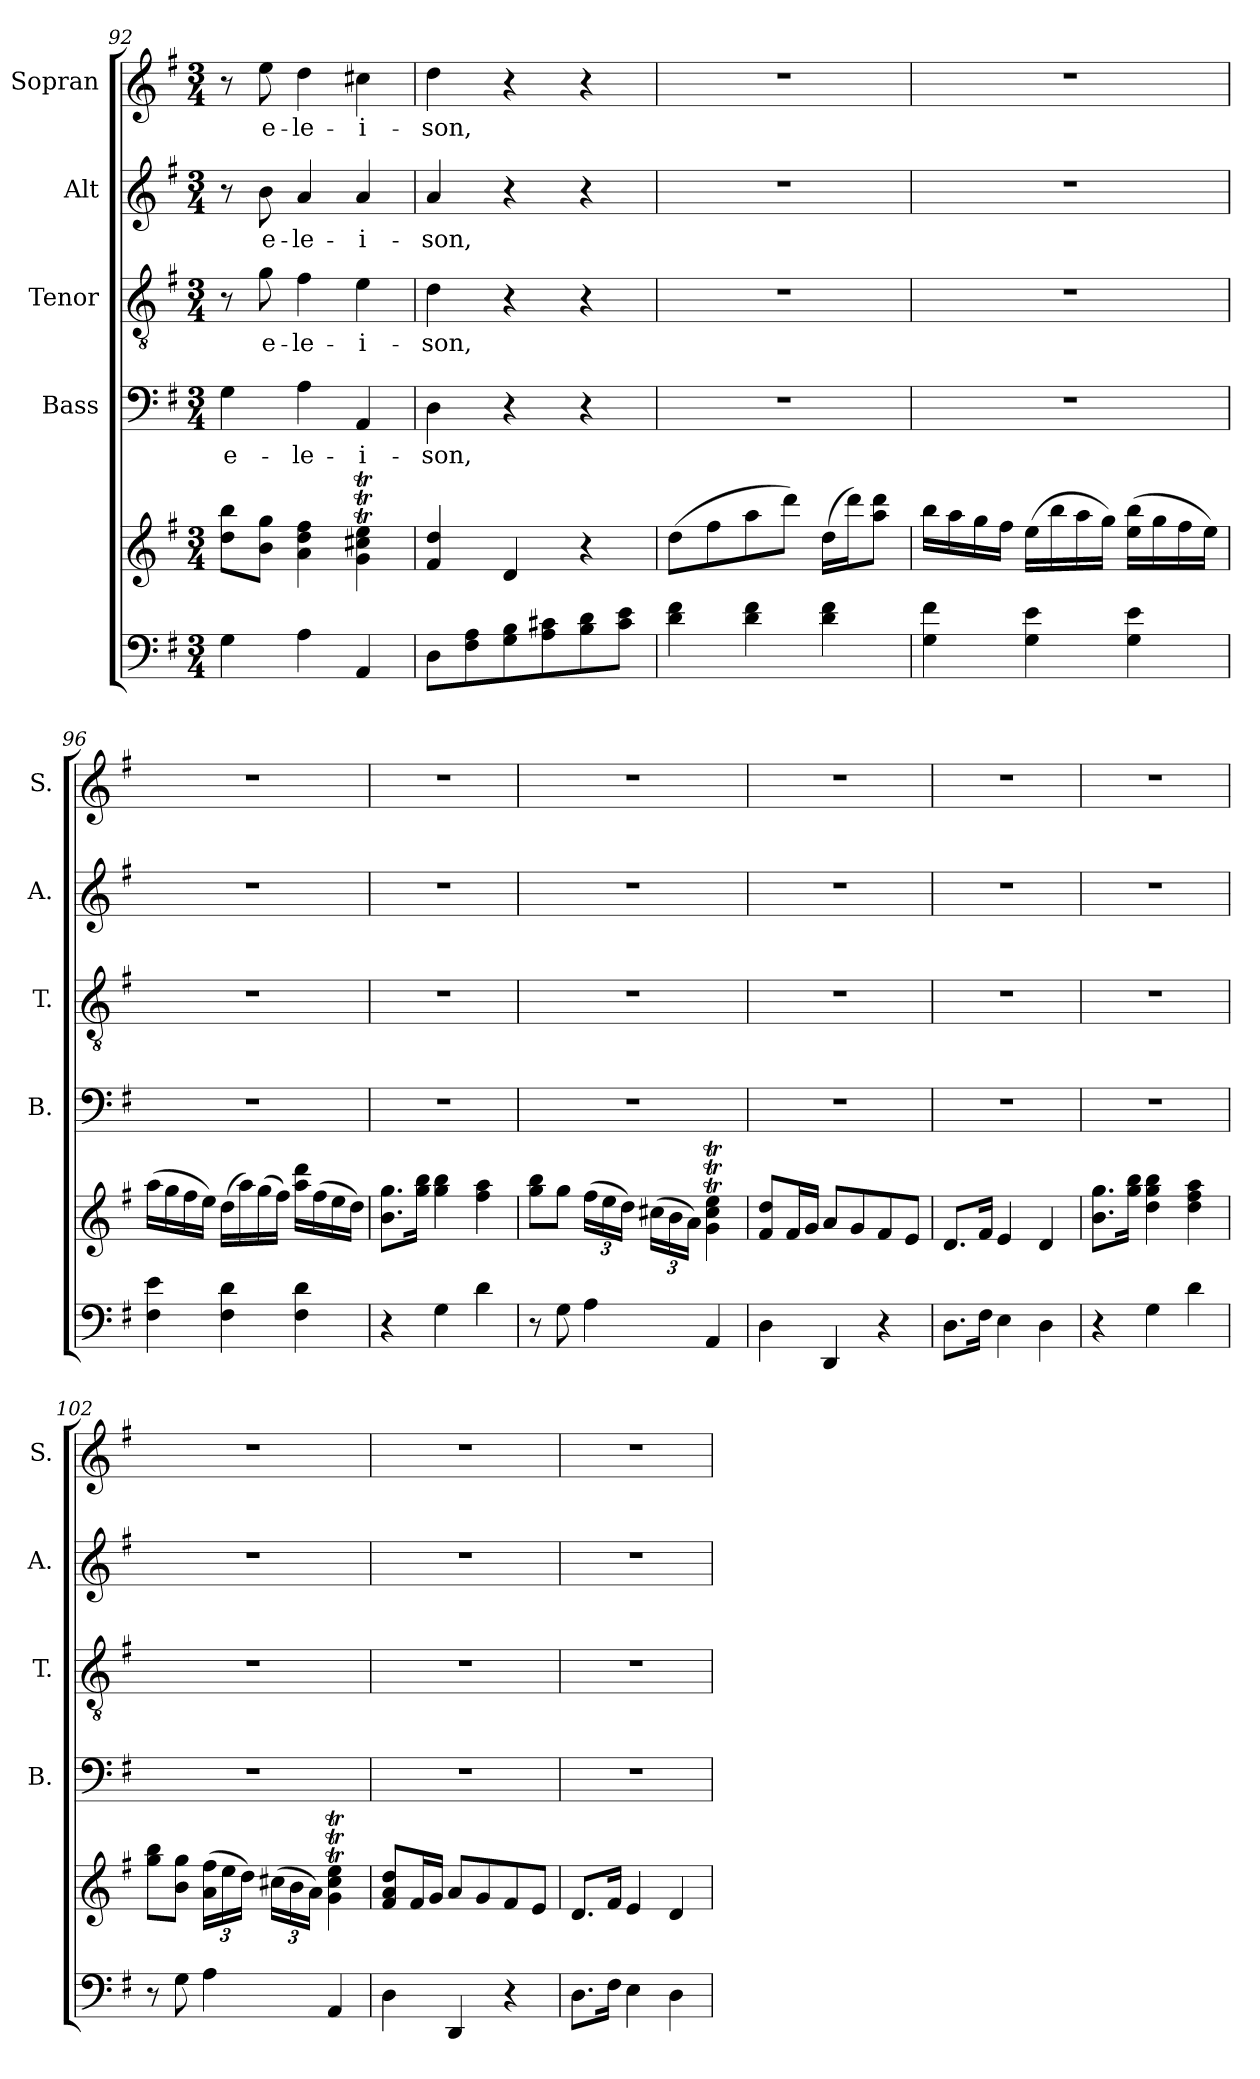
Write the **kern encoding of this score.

**kern	**kern	**kern	**text	**kern	**text	**kern	**text	**kern	**text
*part5	*part5	*part4	*part4	*part3	*part3	*part2	*part2	*part1	*part1
*staff6	*staff5	*staff4	*staff4	*staff3	*staff3	*staff2	*staff2	*staff1	*staff1
*	*	*I"Bass	*	*I"Tenor	*	*I"Alt	*	*I"Sopran	*
*	*	*I'B.	*	*I'T.	*	*I'A.	*	*I'S.	*
!!LO:LB:g=z
*clefF4	*clefG2	*clefF4	*	*clefGv2	*	*clefG2	*	*clefG2	*
*k[f#]	*k[f#]	*k[f#]	*	*k[f#]	*	*k[f#]	*	*k[f#]	*
*G:	*G:	*G:	*	*G:	*	*G:	*	*G:	*
*M3/4	*M3/4	*M3/4	*	*M3/4	*	*M3/4	*	*M3/4	*
=92	=92	=92	=92	=92	=92	=92	=92	=92	=92
!	!	!	!LO:LY:b	!	!	!	!	!	!
4G\	8dd\ 8bb\L	4G\	e-	8r	.	8r	.	8r	.
!	!	!	!	!	!LO:LY:b	!	!LO:LY:b	!	!LO:LY:b
.	8b\ 8gg\J	.	.	8g\	e-	8b\	e-	8ee\	e-
!	!	!	!LO:LY:b	!	!LO:LY:b	!	!LO:LY:b	!	!LO:LY:b
4A\	4a\ 4dd\ 4ff#\	4A\	-le-	4f#\	-le-	4a/	-le-	4dd\	-le-
!	!	!	!LO:LY:b	!	!LO:LY:b	!	!LO:LY:b	!	!LO:LY:b
4AA/	4g\T 4cc#X\T 4ee\T	4AA/	-i-	4e\	-i-	4a/	-i-	4cc#X\	-i-
=93	=93	=93	=93	=93	=93	=93	=93	=93	=93
!	!	!	!LO:LY:b	!	!LO:LY:b	!	!LO:LY:b	!	!LO:LY:b
8D\L	4f#/ 4dd/	4D\	-son,	4d\	-son,	4a/	-son,	4dd\	-son,
8F#\ 8A\	.	.	.	.	.	.	.	.	.
8G\ 8B\	4d/	4r	.	4r	.	4r	.	4r	.
8A\ 8c#X\	.	.	.	.	.	.	.	.	.
8B\ 8d\	4r	4r	.	4r	.	4r	.	4r	.
8c#\ 8e\J	.	.	.	.	.	.	.	.	.
=94	=94	=94	=94	=94	=94	=94	=94	=94	=94
4d\ 4f#\	(>8dd\L	2.r	.	2.r	.	2.r	.	2.r	.
.	8ff#\	.	.	.	.	.	.	.	.
4d\ 4f#\	8aa\	.	.	.	.	.	.	.	.
.	8ddd\J)	.	.	.	.	.	.	.	.
4d\ 4f#\	(>16dd\LL	.	.	.	.	.	.	.	.
.	16ddd\J)	.	.	.	.	.	.	.	.
.	8aa\ 8ddd\J	.	.	.	.	.	.	.	.
=95	=95	=95	=95	=95	=95	=95	=95	=95	=95
4G\ 4f#\	16bb\LL	2.r	.	2.r	.	2.r	.	2.r	.
.	16aa\	.	.	.	.	.	.	.	.
.	16gg\	.	.	.	.	.	.	.	.
.	16ff#\JJ	.	.	.	.	.	.	.	.
4G\ 4e\	(>16ee\LL	.	.	.	.	.	.	.	.
.	16bb\	.	.	.	.	.	.	.	.
.	16aa\	.	.	.	.	.	.	.	.
.	16gg\JJ)	.	.	.	.	.	.	.	.
4G\ 4e\	(>16ee\ 16bb\LL	.	.	.	.	.	.	.	.
.	16gg\	.	.	.	.	.	.	.	.
.	16ff#\	.	.	.	.	.	.	.	.
.	16ee\JJ)	.	.	.	.	.	.	.	.
=96	=96	=96	=96	=96	=96	=96	=96	=96	=96
4F#\ 4e\	(>16aa\LL	2.r	.	2.r	.	2.r	.	2.r	.
.	16gg\	.	.	.	.	.	.	.	.
.	16ff#\	.	.	.	.	.	.	.	.
.	16ee\JJ)	.	.	.	.	.	.	.	.
4F#\ 4d\	(>16dd\LL	.	.	.	.	.	.	.	.
.	16aa\)	.	.	.	.	.	.	.	.
.	(>16gg\	.	.	.	.	.	.	.	.
.	16ff#\JJ)	.	.	.	.	.	.	.	.
4F#\ 4d\	16aa\ 16ddd\LL	.	.	.	.	.	.	.	.
.	(>16ff#\	.	.	.	.	.	.	.	.
.	16ee\	.	.	.	.	.	.	.	.
.	16dd\JJ)	.	.	.	.	.	.	.	.
!!LO:PB:g=z
=97	=97	=97	=97	=97	=97	=97	=97	=97	=97
4r	8.b\ 8.gg\L	2.r	.	2.r	.	2.r	.	2.r	.
.	16gg\ 16bb\Jk	.	.	.	.	.	.	.	.
4G\	4gg\ 4bb\	.	.	.	.	.	.	.	.
4d\	4ff#\ 4aa\	.	.	.	.	.	.	.	.
=98	=98	=98	=98	=98	=98	=98	=98	=98	=98
8r	8gg\ 8bb\L	2.r	.	2.r	.	2.r	.	2.r	.
8G\	8gg\J	.	.	.	.	.	.	.	.
*	*Xbrackettup	*	*	*	*	*	*	*	*
4A\	(>24ff#\LL	.	.	.	.	.	.	.	.
.	24ee\	.	.	.	.	.	.	.	.
.	24dd\JJ)	.	.	.	.	.	.	.	.
.	(>24cc#X\LL	.	.	.	.	.	.	.	.
.	24b\	.	.	.	.	.	.	.	.
.	24a\JJ)	.	.	.	.	.	.	.	.
4AA/	4g\T 4cc#\T 4ee\T	.	.	.	.	.	.	.	.
=99	=99	=99	=99	=99	=99	=99	=99	=99	=99
4D\	8f#/ 8dd/L	2.r	.	2.r	.	2.r	.	2.r	.
.	16f#/L	.	.	.	.	.	.	.	.
.	16g/JJ	.	.	.	.	.	.	.	.
4DD/	8a/L	.	.	.	.	.	.	.	.
.	8g/	.	.	.	.	.	.	.	.
4r	8f#/	.	.	.	.	.	.	.	.
.	8e/J	.	.	.	.	.	.	.	.
=100	=100	=100	=100	=100	=100	=100	=100	=100	=100
8.D\L	8.d/L	2.r	.	2.r	.	2.r	.	2.r	.
16F#\Jk	16f#/Jk	.	.	.	.	.	.	.	.
4E\	4e/	.	.	.	.	.	.	.	.
4D\	4d/	.	.	.	.	.	.	.	.
=101	=101	=101	=101	=101	=101	=101	=101	=101	=101
4r	8.b\ 8.gg\L	2.r	.	2.r	.	2.r	.	2.r	.
.	16gg\ 16bb\Jk	.	.	.	.	.	.	.	.
4G\	4dd\ 4gg\ 4bb\	.	.	.	.	.	.	.	.
4d\	4dd\ 4ff#\ 4aa\	.	.	.	.	.	.	.	.
=102	=102	=102	=102	=102	=102	=102	=102	=102	=102
8r	8gg\ 8bb\L	2.r	.	2.r	.	2.r	.	2.r	.
8G\	8b\ 8gg\J	.	.	.	.	.	.	.	.
4A\	(>24a\ 24ff#\LL	.	.	.	.	.	.	.	.
.	24ee\	.	.	.	.	.	.	.	.
.	24dd\JJ)	.	.	.	.	.	.	.	.
.	(>24cc#X\LL	.	.	.	.	.	.	.	.
.	24b\	.	.	.	.	.	.	.	.
.	24a\JJ)	.	.	.	.	.	.	.	.
4AA/	4g\T 4cc#\T 4ee\T	.	.	.	.	.	.	.	.
!!LO:LB:g=z
=103	=103	=103	=103	=103	=103	=103	=103	=103	=103
4D\	8f#/ 8a/ 8dd/L	2.r	.	2.r	.	2.r	.	2.r	.
.	16f#/L	.	.	.	.	.	.	.	.
.	16g/JJ	.	.	.	.	.	.	.	.
4DD/	8a/L	.	.	.	.	.	.	.	.
.	8g/	.	.	.	.	.	.	.	.
4r	8f#/	.	.	.	.	.	.	.	.
.	8e/J	.	.	.	.	.	.	.	.
=104	=104	=104	=104	=104	=104	=104	=104	=104	=104
8.D\L	8.d/L	2.r	.	2.r	.	2.r	.	2.r	.
16F#\Jk	16f#/Jk	.	.	.	.	.	.	.	.
4E\	4e/	.	.	.	.	.	.	.	.
4D\	4d/	.	.	.	.	.	.	.	.
=	=	=	=	=	=	=	=	=	=
*-	*-	*-	*-	*-	*-	*-	*-	*-	*-
